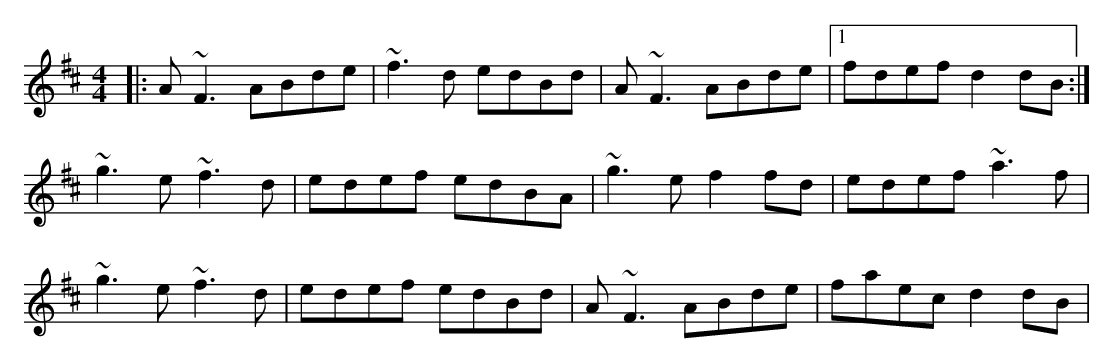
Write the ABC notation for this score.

X:1
M:4/4
K:D
|:A~F3 ABde|~f3d edBd|A~F3 ABde|1 fdef d2 dB:|
~g3e ~f3d|edef edBA|~g3e f2 fd|edef ~a3f|
~g3e ~f3d|edef edBd|A~F3 ABde|faec d2 dB|
